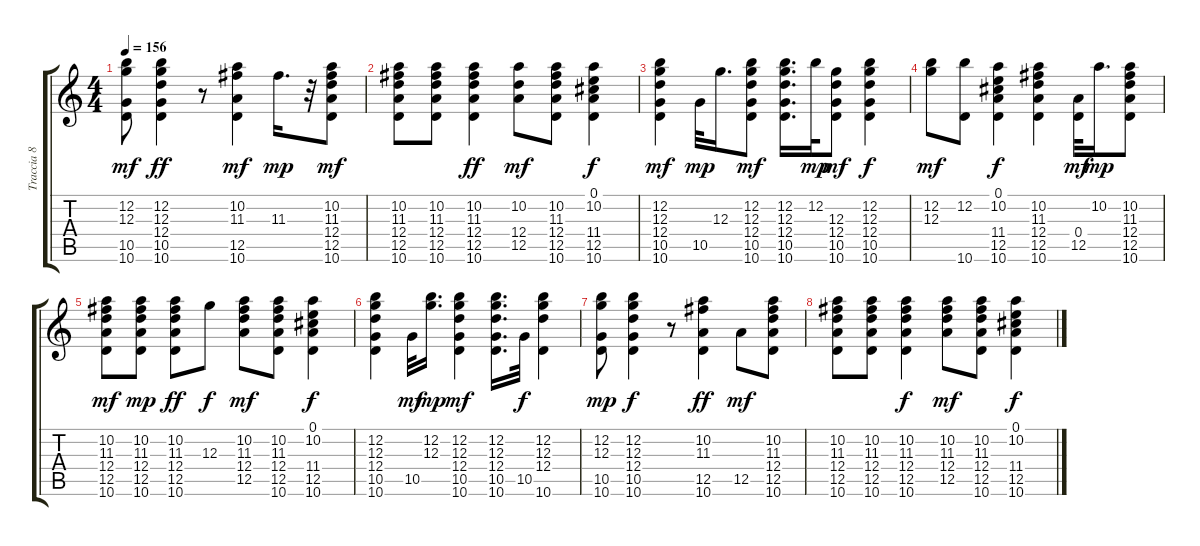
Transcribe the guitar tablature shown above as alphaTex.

\track ("Traccia 8" "Traccia 8") {instrument acousticguitarnylon}
\staff {score tabs}
\tuning (E4 B3 G3 D3 A2 E2) {hide}
\ts (4 4)
\tempo 156
\clef g2
\ks c
(12.2 12.3 10.5 10.6).8{dy mf} (12.2 12.3 12.4 10.5 10.6).4{dy ff} r.8 (10.2 11.3 12.5 10.6).4{dy mf} 11.3.16{d dy mp} r.32 (10.2 11.3 12.4 12.5 10.6).8{dy mf} |
(10.2 11.3 12.4 12.5 10.6).8 (10.2 11.3 12.4 12.5 10.6).8 (10.2 11.3 12.4 12.5 10.6).4{dy ff} (10.2 12.4 12.5).8{dy mf} (10.2 11.3 12.4 12.5 10.6).8 (0.1 10.2 11.4 12.5 10.6).4{dy f} |
(12.2 12.3 12.4 10.5 10.6).4{dy mf} 10.5.32{dy mp} 12.3.16{d} (12.2 12.3 12.4 10.5 10.6).8{dy mf} (12.2 12.3 12.4 10.5 10.6).16{d} 12.2.32{dy mp} (12.3 12.4 10.5 10.6).8{dy mf} (12.2 12.3 12.4 10.5 10.6).4{dy f} |
(12.2 12.3).8{dy mf} (12.2 10.6).8 (0.1 10.2 11.4 12.5 10.6).4{dy f} (10.2 11.3 12.4 12.5 10.6).4 (0.4 12.5).32{dy mf} 10.2.16{d dy mp} (10.2 11.3 12.4 12.5 10.6).8 |
(10.2 11.3 12.4 12.5 10.6).8{dy mf} (10.2 11.3 12.4 12.5 10.6).8{dy mp} (10.2 11.3 12.4 12.5 10.6).8{dy ff} 12.3.8{dy f} (10.2 11.3 12.4 12.5).8{dy mf} (10.2 11.3 12.4 12.5 10.6).8 (0.1 10.2 11.4 12.5 10.6).4{dy f} |
(12.2 12.3 12.4 10.5 10.6).4 10.5.32{dy mf} (12.2 12.3).16{d dy mp} (12.2 12.3 12.4 10.5 10.6).4{dy mf} (12.2 12.3 12.4 10.5 10.6).16{d} 10.5.32{dy f} (12.2 12.3 12.4 10.6).4 |
(12.2 12.3 10.5 10.6).8{dy mp} (12.2 12.3 12.4 10.5 10.6).4{dy f} r.8 (10.2 11.3 12.5 10.6).4{dy ff} 12.5.8{dy mf} (10.2 11.3 12.4 12.5 10.6).8 |
(10.2 11.3 12.4 12.5 10.6).8 (10.2 11.3 12.4 12.5 10.6).8 (10.2 11.3 12.4 12.5 10.6).4{dy f} (10.2 11.3 12.4 12.5).8{dy mf} (10.2 11.3 12.4 12.5 10.6).8 (0.1 10.2 11.4 12.5 10.6).4{dy f}
